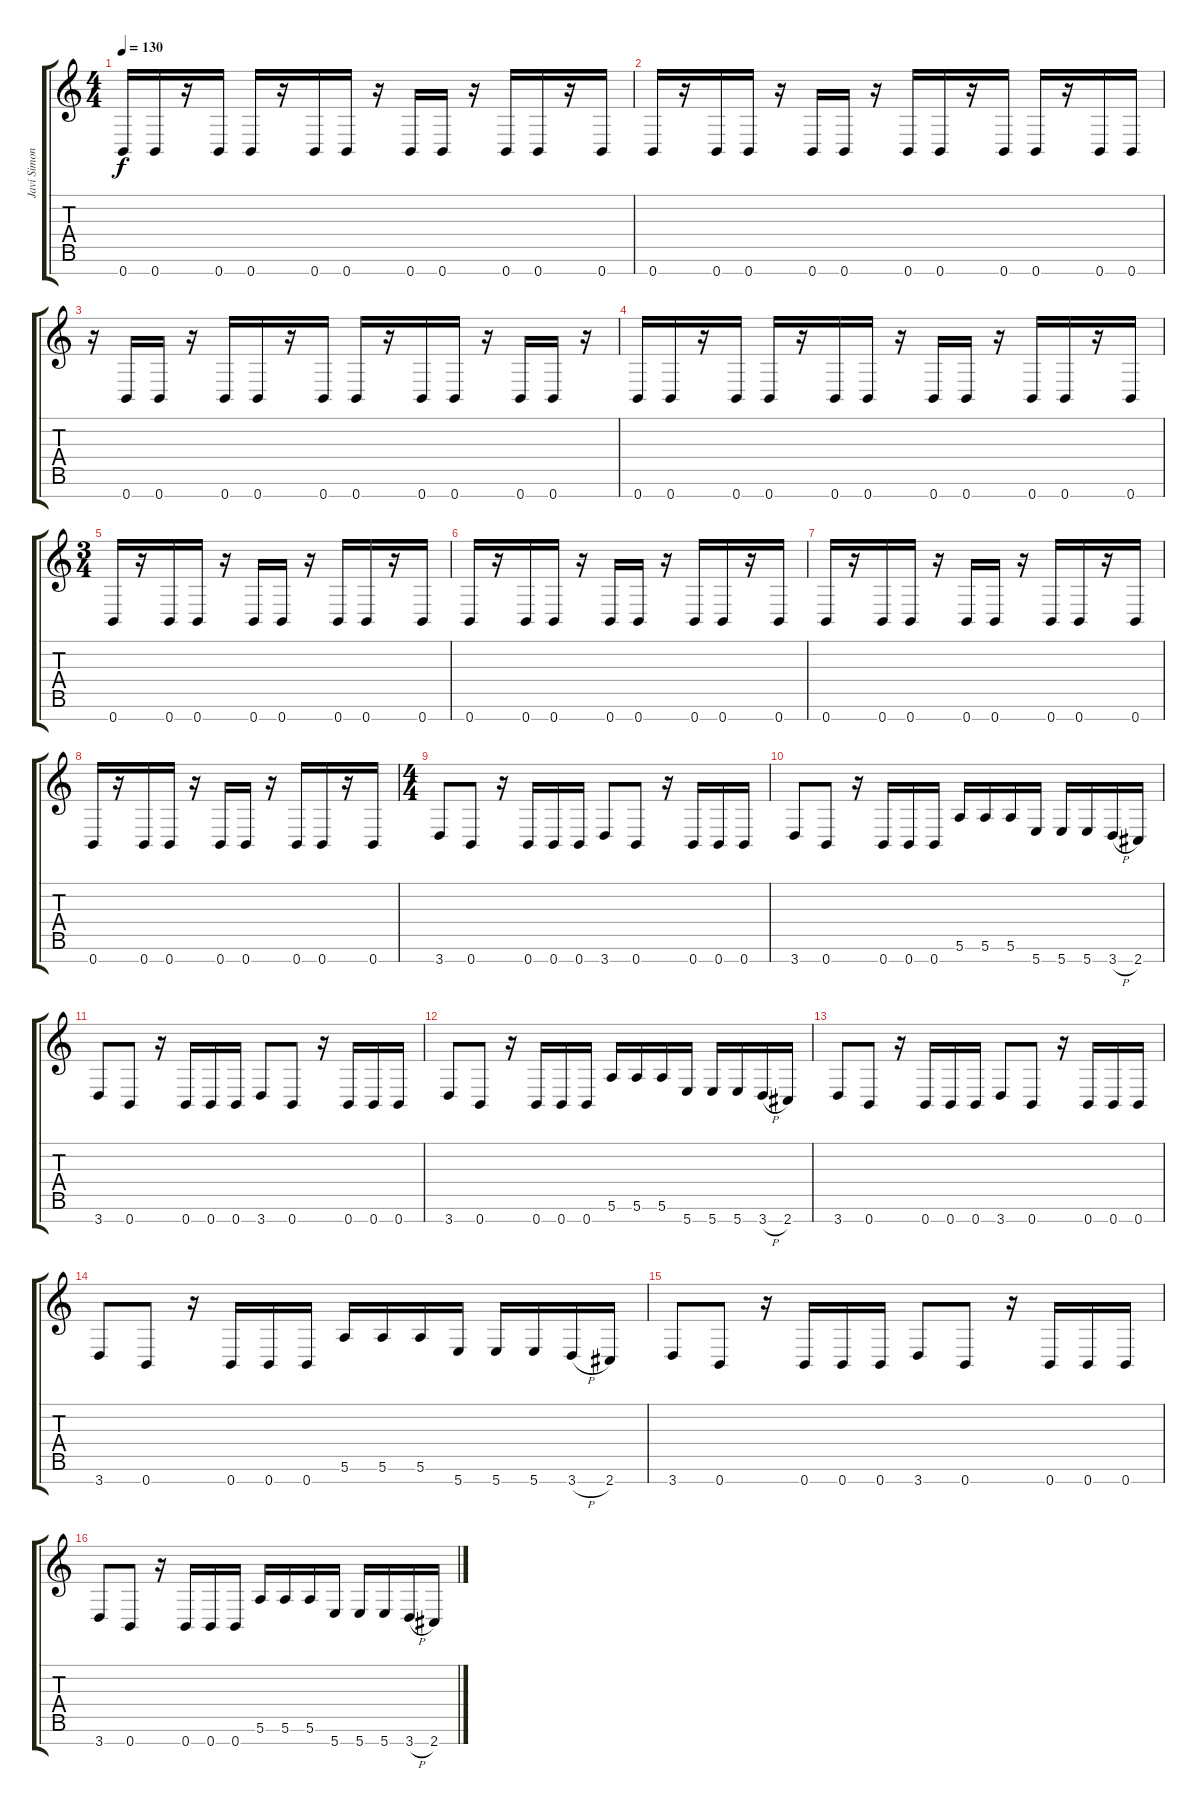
\track ("Javi Simon" "Javi Simon") {instrument distortionguitar}
\staff {score tabs}
\tuning (E4 B3 G3 D3 A2 E2 B1) {hide}
\ts (4 4)
\tempo 130
\clef g2
\ks c
0.7.16{dy f} 0.7.16 r.16 0.7.16 0.7.16 r.16 0.7.16 0.7.16 r.16 0.7.16 0.7.16 r.16 0.7.16 0.7.16 r.16 0.7.16 |
0.7.16 r.16 0.7.16 0.7.16 r.16 0.7.16 0.7.16 r.16 0.7.16 0.7.16 r.16 0.7.16 0.7.16 r.16 0.7.16 0.7.16 |
r.16 0.7.16 0.7.16 r.16 0.7.16 0.7.16 r.16 0.7.16 0.7.16 r.16 0.7.16 0.7.16 r.16 0.7.16 0.7.16 r.16 |
0.7.16 0.7.16 r.16 0.7.16 0.7.16 r.16 0.7.16 0.7.16 r.16 0.7.16 0.7.16 r.16 0.7.16 0.7.16 r.16 0.7.16 |
\ts (3 4)
0.7.16 r.16 0.7.16 0.7.16 r.16 0.7.16 0.7.16 r.16 0.7.16 0.7.16 r.16 0.7.16 |
0.7.16 r.16 0.7.16 0.7.16 r.16 0.7.16 0.7.16 r.16 0.7.16 0.7.16 r.16 0.7.16 |
0.7.16 r.16 0.7.16 0.7.16 r.16 0.7.16 0.7.16 r.16 0.7.16 0.7.16 r.16 0.7.16 |
0.7.16 r.16 0.7.16 0.7.16 r.16 0.7.16 0.7.16 r.16 0.7.16 0.7.16 r.16 0.7.16 |
\ts (4 4)
3.7.8{balance 0} 0.7.8 r.16 0.7.16 0.7.16 0.7.16 3.7.8 0.7.8 r.16 0.7.16 0.7.16 0.7.16 |
3.7.8 0.7.8 r.16 0.7.16 0.7.16 0.7.16 5.6.16 5.6.16 5.6.16 5.7.16 5.7.16 5.7.16 3.7{h}.16 2.7.16 |
3.7.8{balance 0} 0.7.8 r.16 0.7.16 0.7.16 0.7.16 3.7.8 0.7.8 r.16 0.7.16 0.7.16 0.7.16 |
3.7.8 0.7.8 r.16 0.7.16 0.7.16 0.7.16 5.6.16 5.6.16 5.6.16 5.7.16 5.7.16 5.7.16 3.7{h}.16 2.7.16 |
3.7.8{balance 8} 0.7.8 r.16 0.7.16 0.7.16 0.7.16 3.7.8 0.7.8 r.16 0.7.16 0.7.16 0.7.16 |
3.7.8 0.7.8 r.16 0.7.16 0.7.16 0.7.16 5.6.16 5.6.16 5.6.16 5.7.16 5.7.16 5.7.16 3.7{h}.16 2.7.16 |
3.7.8 0.7.8 r.16 0.7.16 0.7.16 0.7.16 3.7.8 0.7.8 r.16 0.7.16 0.7.16 0.7.16 |
3.7.8 0.7.8 r.16 0.7.16 0.7.16 0.7.16 5.6.16 5.6.16 5.6.16 5.7.16 5.7.16 5.7.16 3.7{h}.16 2.7.16
